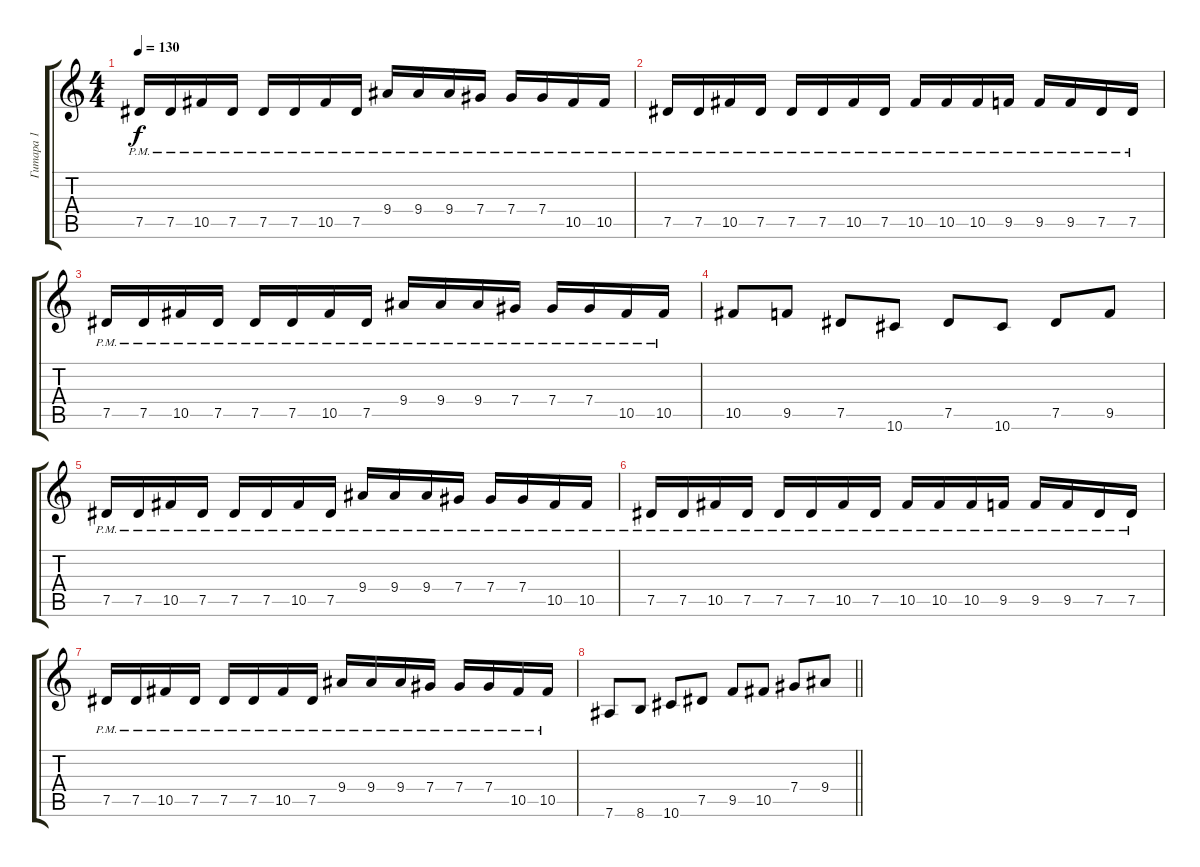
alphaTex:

\track ("Гитара 1" "Гитара 1") {instrument distortionguitar}
\staff {score tabs}
\tuning (Eb4 Bb3 Gb3 Db3 Ab2 Eb2) {hide}
\ts (4 4)
\tempo 130
\clef g2
\ks c
7.5{pm}.16{dy f} 7.5{pm}.16 10.5{pm}.16 7.5{pm}.16 7.5{pm}.16 7.5{pm}.16 10.5{pm}.16 7.5{pm}.16 9.4{pm}.16 9.4{pm}.16 9.4{pm}.16 7.4{pm}.16 7.4{pm}.16 7.4{pm}.16 10.5{pm}.16 10.5{pm}.16 |
7.5{pm}.16 7.5{pm}.16 10.5{pm}.16 7.5{pm}.16 7.5{pm}.16 7.5{pm}.16 10.5{pm}.16 7.5{pm}.16 10.5{pm}.16 10.5{pm}.16 10.5{pm}.16 9.5{pm}.16 9.5{pm}.16 9.5{pm}.16 7.5{pm}.16 7.5{pm}.16 |
7.5{pm}.16 7.5{pm}.16 10.5{pm}.16 7.5{pm}.16 7.5{pm}.16 7.5{pm}.16 10.5{pm}.16 7.5{pm}.16 9.4{pm}.16 9.4{pm}.16 9.4{pm}.16 7.4{pm}.16 7.4{pm}.16 7.4{pm}.16 10.5{pm}.16 10.5{pm}.16 |
10.5.8 9.5.8 7.5.8 10.6.8 7.5.8 10.6.8 7.5.8 9.5.8 |
7.5{pm}.16 7.5{pm}.16 10.5{pm}.16 7.5{pm}.16 7.5{pm}.16 7.5{pm}.16 10.5{pm}.16 7.5{pm}.16 9.4{pm}.16 9.4{pm}.16 9.4{pm}.16 7.4{pm}.16 7.4{pm}.16 7.4{pm}.16 10.5{pm}.16 10.5{pm}.16 |
7.5{pm}.16 7.5{pm}.16 10.5{pm}.16 7.5{pm}.16 7.5{pm}.16 7.5{pm}.16 10.5{pm}.16 7.5{pm}.16 10.5{pm}.16 10.5{pm}.16 10.5{pm}.16 9.5{pm}.16 9.5{pm}.16 9.5{pm}.16 7.5{pm}.16 7.5{pm}.16 |
7.5{pm}.16 7.5{pm}.16 10.5{pm}.16 7.5{pm}.16 7.5{pm}.16 7.5{pm}.16 10.5{pm}.16 7.5{pm}.16 9.4{pm}.16 9.4{pm}.16 9.4{pm}.16 7.4{pm}.16 7.4{pm}.16 7.4{pm}.16 10.5{pm}.16 10.5{pm}.16 |
\barLineRight lightlight
7.6.8 8.6.8 10.6.8 7.5.8 9.5.8 10.5.8 7.4.8 9.4.8
